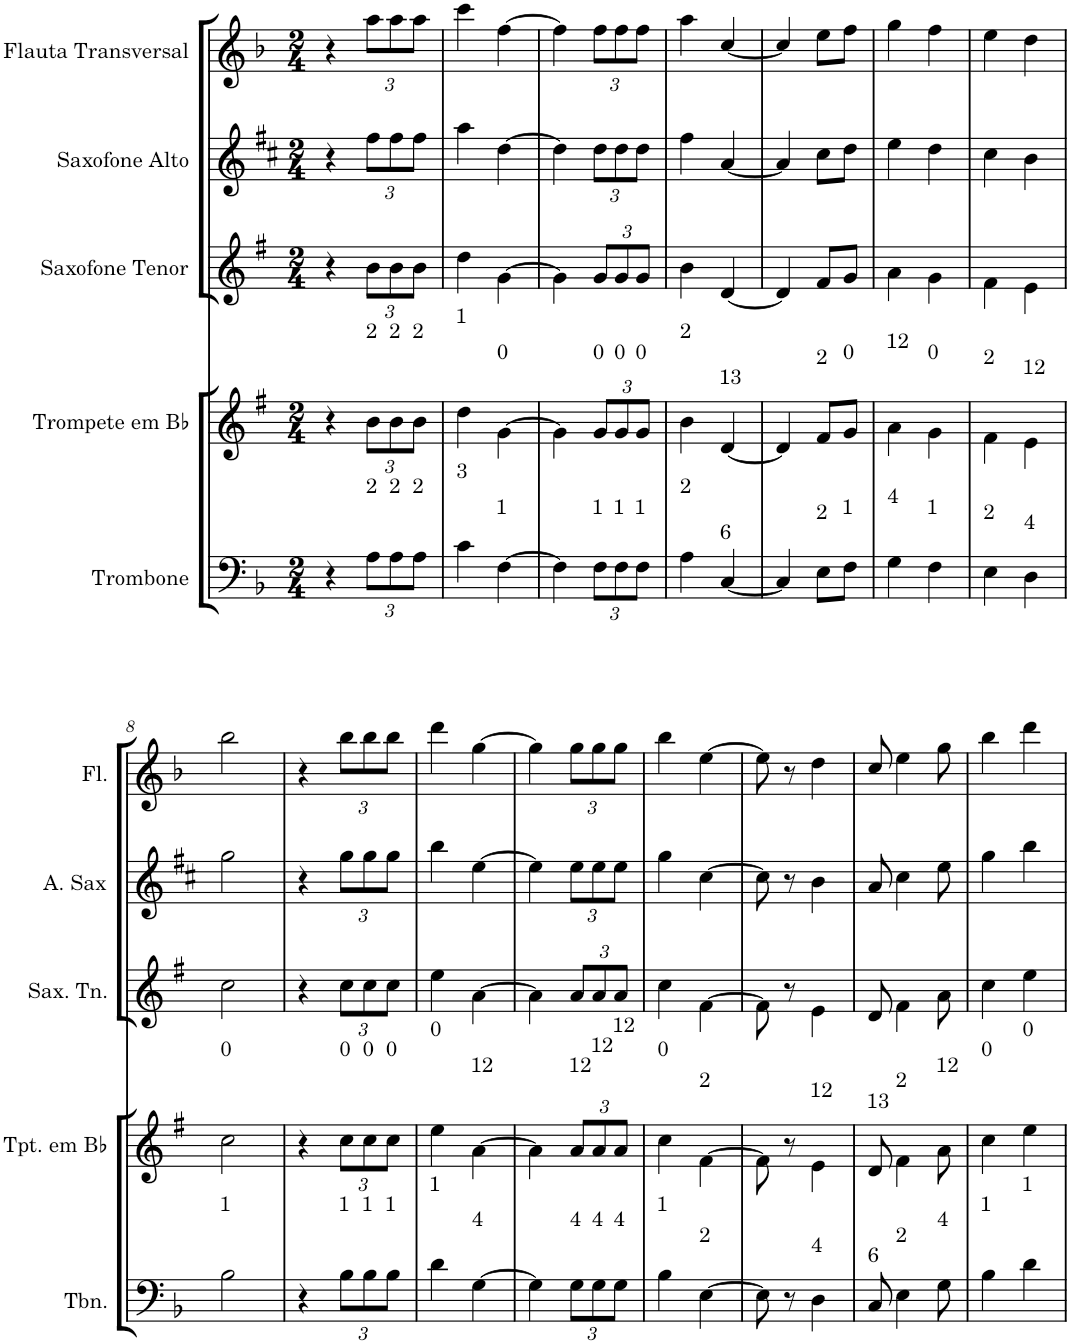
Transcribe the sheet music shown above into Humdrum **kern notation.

**kern	**kern	**kern	**kern	**kern
*part5	*part4	*part3	*part2	*part1
*staff5	*staff4	*staff3	*staff2	*staff1
*I"Trombone	*I"Trompete em Bb	*I"Saxofone Tenor	*I"Saxofone Alto	*I"Flauta Transversal
*I'Tbn.	*I'Tpt. em Bb	*I'Sax. Tn.	*	*I'Fl.
*clefF4	*clefG2	*clefG2	*clefG2	*clefG2
*	*Trd1c2	*Trd8c14	*Trd5c9	*
*k[b-]	*k[f#]	*k[f#]	*k[f#c#]	*k[b-]
*F:	*G:	*G:	*D:	*F:
*M2/4	*M2/4	*M2/4	*M2/4	*M2/4
=1	=1	=1	=1	=1
4r	4r	4r	4r	4r
*Xbrackettup	*Xbrackettup	*Xbrackettup	*Xbrackettup	*Xbrackettup
!	!LO:TX:a:t=2	!	!	!
!LO:TX:a:t=2	!	!	!	!
12A\L	12b\L	12b\L	12ff#\L	12aa\L
!	!LO:TX:a:t=2	!	!	!
!LO:TX:a:t=2	!	!	!	!
12A\	12b\	12b\	12ff#\	12aa\
!	!LO:TX:a:t=2	!	!	!
!LO:TX:a:t=2	!	!	!	!
12A\J	12b\J	12b\J	12ff#\J	12aa\J
=2	=2	=2	=2	=2
!	!LO:TX:a:t=1	!	!	!
!LO:TX:a:t=3	!	!	!	!
4c\	4dd\	4dd\	4aa\	4ccc\
!	!LO:TX:a:t=0	!	!	!
!LO:TX:a:t=1	!	!	!	!
[4F\	[4g\	[4g\	[4dd\	[4ff\
=3	=3	=3	=3	=3
4F\]	4g\]	4g\]	4dd\]	4ff\]
!	!LO:TX:a:t=0	!	!	!
!LO:TX:a:t=1	!	!	!	!
12F\L	12g/L	12g/L	12dd\L	12ff\L
!	!LO:TX:a:t=0	!	!	!
!LO:TX:a:t=1	!	!	!	!
12F\	12g/	12g/	12dd\	12ff\
!	!LO:TX:a:t=0	!	!	!
!LO:TX:a:t=1	!	!	!	!
12F\J	12g/J	12g/J	12dd\J	12ff\J
=4	=4	=4	=4	=4
!	!LO:TX:a:t=2	!	!	!
!LO:TX:a:t=2	!	!	!	!
4A\	4b\	4b\	4ff#\	4aa\
!	!LO:TX:a:t=13	!	!	!
!LO:TX:a:t=6	!	!	!	!
[4C/	[4d/	[4d/	[4a/	[4cc/
=5	=5	=5	=5	=5
4C/]	4d/]	4d/]	4a/]	4cc/]
!	!LO:TX:a:t=2	!	!	!
!LO:TX:a:t=2	!	!	!	!
8E\L	8f#/L	8f#/L	8cc#\L	8ee\L
!	!LO:TX:a:t=0	!	!	!
!LO:TX:a:t=1	!	!	!	!
8F\J	8g/J	8g/J	8dd\J	8ff\J
=6	=6	=6	=6	=6
!	!LO:TX:a:t=12	!	!	!
!LO:TX:a:t=4	!	!	!	!
4G\	4a\	4a\	4ee\	4gg\
!	!LO:TX:a:t=0	!	!	!
!LO:TX:a:t=1	!	!	!	!
4F\	4g\	4g\	4dd\	4ff\
=7	=7	=7	=7	=7
!	!LO:TX:a:t=2	!	!	!
!LO:TX:a:t=2	!	!	!	!
4E\	4f#\	4f#\	4cc#\	4ee\
!	!LO:TX:a:t=12	!	!	!
!LO:TX:a:t=4	!	!	!	!
4D\	4e\	4e\	4b\	4dd\
!!LO:LB:g=z
=8	=8	=8	=8	=8
!	!LO:TX:a:t=0	!	!	!
!LO:TX:a:t=1	!	!	!	!
2B-\	2cc\	2cc\	2gg\	2bb-\
=9	=9	=9	=9	=9
4r	4r	4r	4r	4r
!	!LO:TX:a:t=0	!	!	!
!LO:TX:a:t=1	!	!	!	!
12B-\L	12cc\L	12cc\L	12gg\L	12bb-\L
!	!LO:TX:a:t=0	!	!	!
!LO:TX:a:t=1	!	!	!	!
12B-\	12cc\	12cc\	12gg\	12bb-\
!	!LO:TX:a:t=0	!	!	!
!LO:TX:a:t=1	!	!	!	!
12B-\J	12cc\J	12cc\J	12gg\J	12bb-\J
=10	=10	=10	=10	=10
!	!LO:TX:a:t=0	!	!	!
!LO:TX:a:t=1	!	!	!	!
4d\	4ee\	4ee\	4bb\	4ddd\
!	!LO:TX:a:t=12	!	!	!
!LO:TX:a:t=4	!	!	!	!
[4G\	[4a\	[4a\	[4ee\	[4gg\
=11	=11	=11	=11	=11
4G\]	4a\]	4a\]	4ee\]	4gg\]
!	!LO:TX:a:t=12	!	!	!
!LO:TX:a:t=4	!	!	!	!
12G\L	12a/L	12a/L	12ee\L	12gg\L
!	!LO:TX:a:t=12	!	!	!
!LO:TX:a:t=4	!	!	!	!
12G\	12a/	12a/	12ee\	12gg\
!	!LO:TX:a:t=12	!	!	!
!LO:TX:a:t=4	!	!	!	!
12G\J	12a/J	12a/J	12ee\J	12gg\J
=12	=12	=12	=12	=12
!	!LO:TX:a:t=0	!	!	!
!LO:TX:a:t=1	!	!	!	!
4B-\	4cc\	4cc\	4gg\	4bb-\
!	!LO:TX:a:t=2	!	!	!
!LO:TX:a:t=2	!	!	!	!
[4E\	[4f#\	[4f#\	[4cc#\	[4ee\
=13	=13	=13	=13	=13
8E\]	8f#\]	8f#\]	8cc#\]	8ee\]
8r	8r	8r	8r	8r
!	!LO:TX:a:t=12	!	!	!
!LO:TX:a:t=4	!	!	!	!
4D\	4e\	4e\	4b\	4dd\
=14	=14	=14	=14	=14
!	!LO:TX:a:t=13	!	!	!
!LO:TX:a:t=6	!	!	!	!
8C/	8d/	8d/	8a/	8cc/
!	!LO:TX:a:t=2	!	!	!
!LO:TX:a:t=2	!	!	!	!
4E\	4f#\	4f#\	4cc#\	4ee\
!	!LO:TX:a:t=12	!	!	!
!LO:TX:a:t=4	!	!	!	!
8G\	8a\	8a\	8ee\	8gg\
=15	=15	=15	=15	=15
!	!LO:TX:a:t=0	!	!	!
!LO:TX:a:t=1	!	!	!	!
4B-\	4cc\	4cc\	4gg\	4bb-\
!	!LO:TX:a:t=0	!	!	!
!LO:TX:a:t=1	!	!	!	!
4d\	4ee\	4ee\	4bb\	4ddd\
=	=	=	=	=
*-	*-	*-	*-	*-
